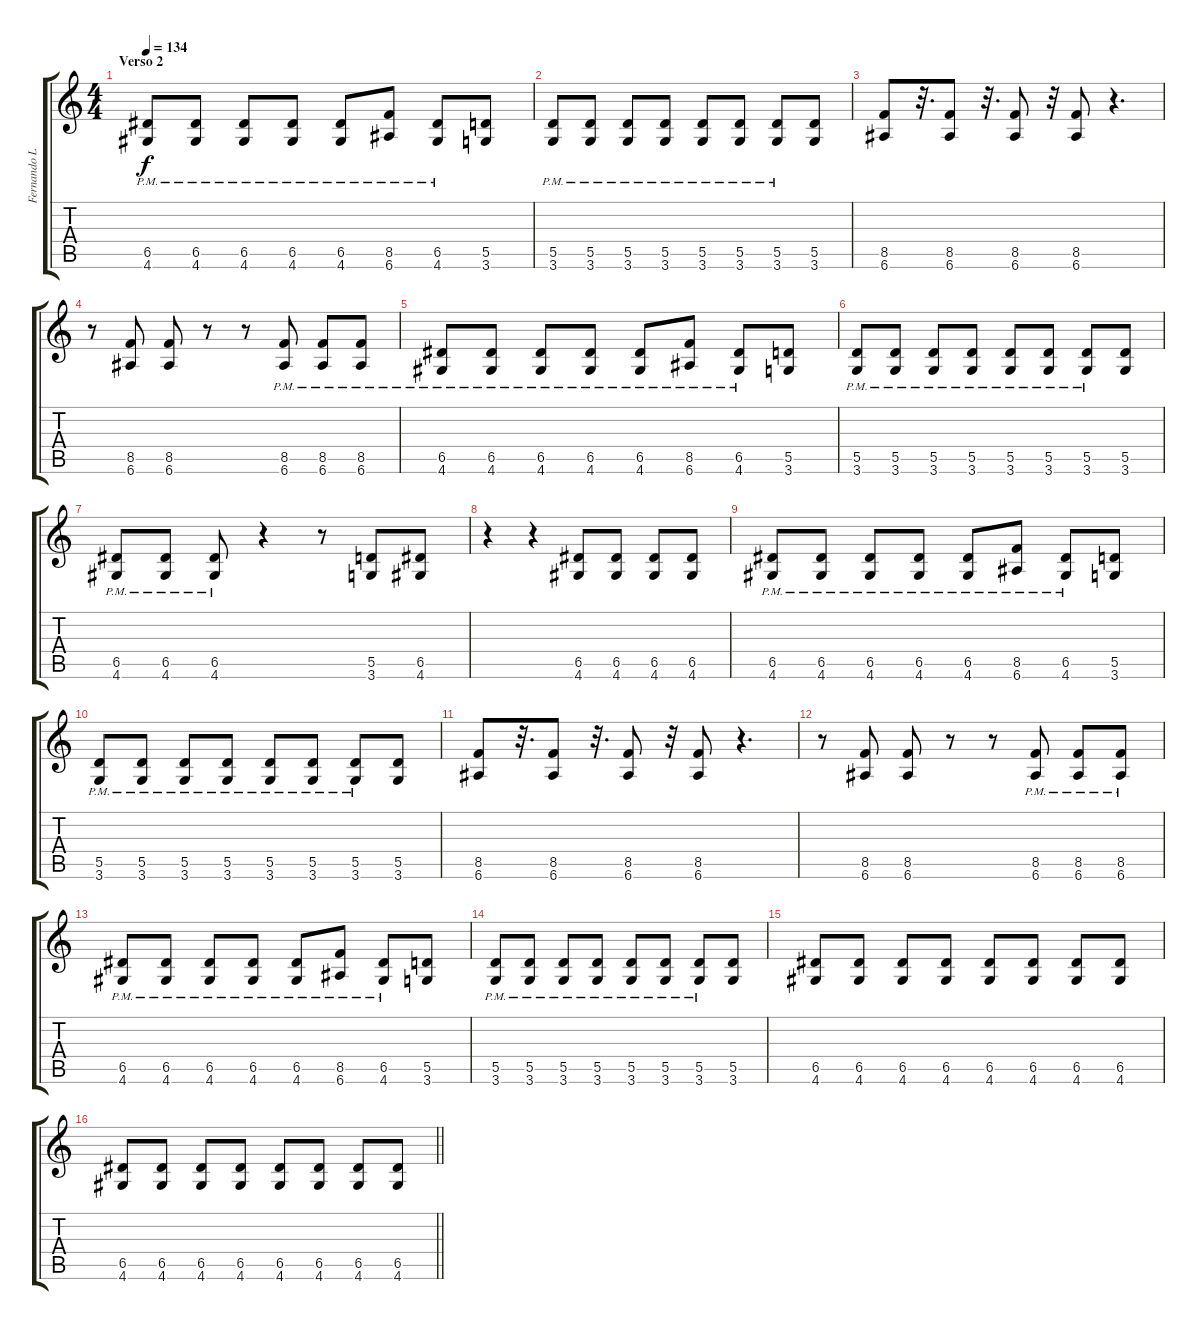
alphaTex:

\track ("Fernando Lamoneda" "Fernando L") {instrument distortionguitar}
\staff {score tabs}
\tuning (E4 B3 G3 D3 A2 E2) {hide}
\ts (4 4)
\section ("" "Verso 2")
\tempo 134
\clef g2
\ks c
(6.5{pm} 4.6).8{dy f} (6.5{pm} 4.6).8 (6.5{pm} 4.6).8 (6.5{pm} 4.6).8 (6.5{pm} 4.6).8 (8.5{pm} 6.6).8 (6.5{pm} 4.6).8 (5.5 3.6).8 |
(5.5{pm} 3.6).8 (5.5{pm} 3.6).8 (5.5{pm} 3.6).8 (5.5{pm} 3.6).8 (5.5{pm} 3.6).8 (5.5{pm} 3.6).8 (5.5{pm} 3.6).8 (5.5 3.6).8 |
(8.5 6.6).8 r.32{d} (8.5 6.6).8 r.32{d} (8.5 6.6).8 r.32 (8.5 6.6).8 r.4{d} |
r.8 (8.5 6.6).8 (8.5 6.6).8 r.8 r.8 (8.5 6.6{pm}).8 (8.5 6.6{pm}).8 (8.5 6.6{pm}).8 |
(6.5{pm} 4.6).8 (6.5{pm} 4.6).8 (6.5{pm} 4.6).8 (6.5{pm} 4.6).8 (6.5{pm} 4.6).8 (8.5{pm} 6.6).8 (6.5{pm} 4.6).8 (5.5 3.6).8 |
(5.5{pm} 3.6).8 (5.5{pm} 3.6).8 (5.5{pm} 3.6).8 (5.5{pm} 3.6).8 (5.5{pm} 3.6).8 (5.5{pm} 3.6).8 (5.5{pm} 3.6).8 (5.5 3.6).8 |
(6.5 4.6{pm}).8 (6.5 4.6{pm}).8 (6.5 4.6{pm}).8 r.4 r.8 (5.5 3.6).8 (6.5 4.6).8 |
r.4 r.4 (6.5 4.6).8 (6.5 4.6).8 (6.5 4.6).8 (6.5 4.6).8 |
(6.5{pm} 4.6).8 (6.5{pm} 4.6).8 (6.5{pm} 4.6).8 (6.5{pm} 4.6).8 (6.5{pm} 4.6).8 (8.5{pm} 6.6).8 (6.5{pm} 4.6).8 (5.5 3.6).8 |
(5.5{pm} 3.6).8 (5.5{pm} 3.6).8 (5.5{pm} 3.6).8 (5.5{pm} 3.6).8 (5.5{pm} 3.6).8 (5.5{pm} 3.6).8 (5.5{pm} 3.6).8 (5.5 3.6).8 |
(8.5 6.6).8 r.32{d} (8.5 6.6).8 r.32{d} (8.5 6.6).8 r.32 (8.5 6.6).8 r.4{d} |
r.8 (8.5 6.6).8 (8.5 6.6).8 r.8 r.8 (8.5 6.6{pm}).8 (8.5 6.6{pm}).8 (8.5 6.6{pm}).8 |
(6.5{pm} 4.6).8 (6.5{pm} 4.6).8 (6.5{pm} 4.6).8 (6.5{pm} 4.6).8 (6.5{pm} 4.6).8 (8.5{pm} 6.6).8 (6.5{pm} 4.6).8 (5.5 3.6).8 |
(5.5{pm} 3.6).8 (5.5{pm} 3.6).8 (5.5{pm} 3.6).8 (5.5{pm} 3.6).8 (5.5{pm} 3.6).8 (5.5{pm} 3.6).8 (5.5{pm} 3.6).8 (5.5 3.6).8 |
(6.5 4.6).8 (6.5 4.6).8 (6.5 4.6).8 (6.5 4.6).8 (6.5 4.6).8 (6.5 4.6).8 (6.5 4.6).8 (6.5 4.6).8 |
\barLineRight lightlight
(6.5 4.6).8 (6.5 4.6).8 (6.5 4.6).8 (6.5 4.6).8 (6.5 4.6).8 (6.5 4.6).8 (6.5 4.6).8 (6.5 4.6).8
